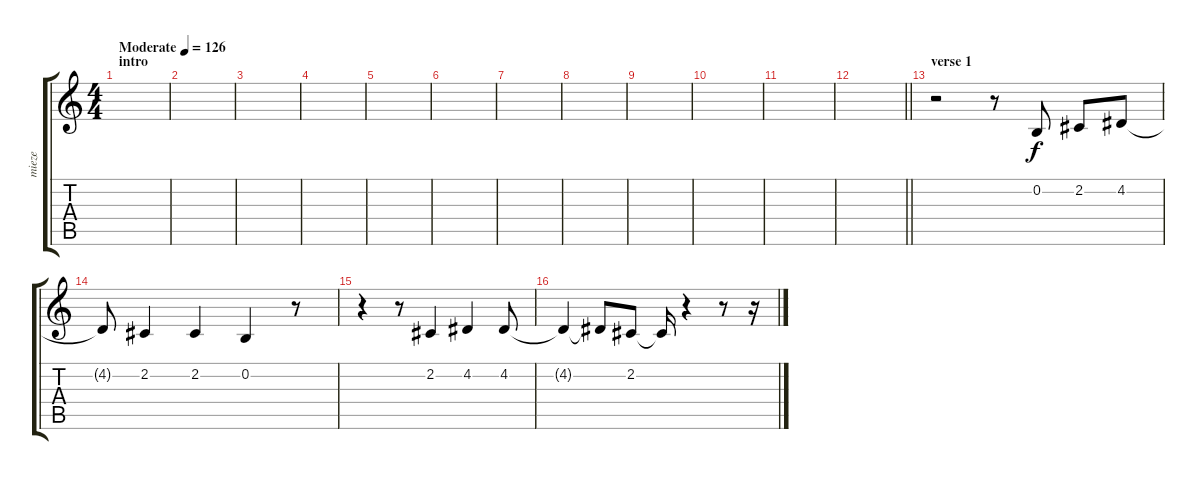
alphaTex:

\track ("mieze" "mieze") {instrument clarinet}
\staff {score tabs}
\tuning (E4 B3 G3 D3 A2 E2) {hide}
\ts (4 4)
\section ("" "intro")
\tempo (126 "Moderate")
\clef g2
\ks c
|
|
|
|
|
|
|
|
|
|
|
\barLineRight lightlight
|
\section ("" "verse 1")
r.2 r.8 0.2.8 2.2.8 4.2.8 |
4.2{t}.8 2.2.4 2.2.4 0.2.4 r.8 |
r.4 r.8 2.2.4 4.2.4 4.2.8 |
4.2{t}.4 4.2{t}.8 2.2.8 2.2{t}.16 r.4 r.8 r.16
